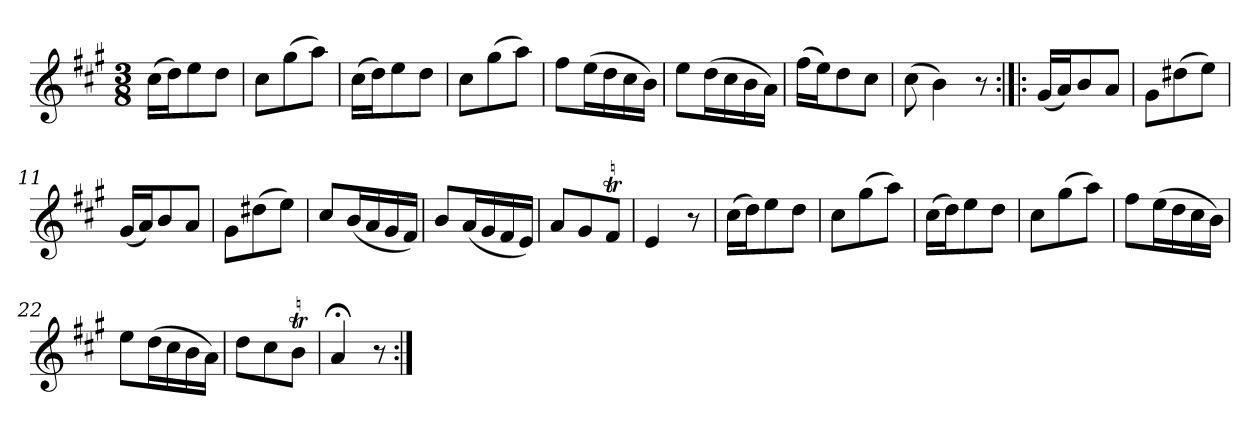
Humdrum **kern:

**kern
*part1
*staff1
*clefG2
*k[f#c#g#]
*A:
*M3/8
*MM120
=1
(16cc#\LL
16dd\J)
8ee\
8dd\J
=2
8cc#\L
(8gg#\
8aa\J)
=3
(16cc#\LL
16dd\J)
8ee\
8dd\J
=4
8cc#\L
(8gg#\
8aa\J)
=5
8ff#\L
(16ee\L
16dd\
16cc#\
16b\JJ)
=6
8ee\L
(16dd\L
16cc#\
16b\
16a\JJ)
=7
(16ff#\LL
16ee\J)
8dd\
8cc#\J
=8
(8cc#
4b)
8r
=9:|!|:
(16g#/LL
16a/J)
8b/
8a/J
=10
8g#\L
(8dd#X\
8ee\J)
=11
(16g#/LL
16a/J)
8b/
8a/J
=12
8g#\L
(8dd#X\
8ee\J)
=13
8cc#/L
(16b/L
16a/
16g#/
16f#/JJ)
=14
8b/L
(16a/L
16g#/
16f#/
16e/JJ)
=15
8a/L
8g#/
8f#t/J
=16
4e
8r
=17
(16cc#\LL
16dd\J)
8ee\
8dd\J
=18
8cc#\L
(8gg#\
8aa\J)
=19
(16cc#\LL
16dd\J)
8ee\
8dd\J
=20
8cc#\L
(8gg#\
8aa\J)
=21
8ff#\L
(16ee\L
16dd\
16cc#\
16b\JJ)
=22
8ee\L
(16dd\L
16cc#\
16b\
16a\JJ)
=23
8dd\L
8cc#\
8bt\J
=24
4a;<
8r
=:|!
*-
